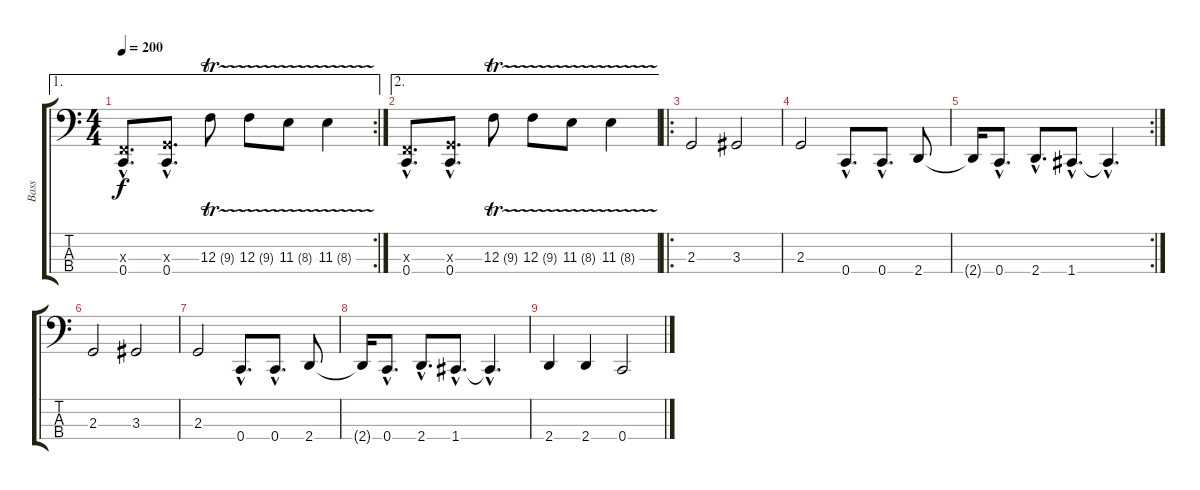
\track ("Bass" "Bass") {instrument electricbassfinger}
\staff {score tabs}
\tuning (Eb2 Bb1 F1 C1) {hide}
\ae 1
\rc 2
\ts (4 4)
\tempo 200
\clef f4
\ks c
(0.3{hac x} 0.4{hac}).8{d dy f} (2.3{hac x} 0.4{hac}).8{d} 12.3{tr (9 16)}.8 12.3{tr (9 16)}.8 11.3{tr (8 16)}.8 11.3{tr (8 16)}.4 |
\ae 2
(0.3{hac x} 0.4{hac}).8{d} (2.3{hac x} 0.4{hac}).8{d} 12.3{tr (9 16)}.8 12.3{tr (9 16)}.8 11.3{tr (8 16)}.8 11.3{tr (8 16)}.4 |
\ro
2.3.2 3.3.2 |
2.3.2 0.4{hac}.8{d} 0.4{hac}.8{d} 2.4.8 |
\rc 2
2.4{t}.16 0.4{hac}.8{d} 2.4{hac}.8{d} 1.4{hac}.8{d} 1.4{hac t}.4{d} |
2.3.2 3.3.2 |
2.3.2 0.4{hac}.8{d} 0.4{hac}.8{d} 2.4.8 |
2.4{t}.16 0.4{hac}.8{d} 2.4{hac}.8{d} 1.4{hac}.8{d} 1.4{hac t}.4{d} |
2.4.4 2.4.4 0.4.2
